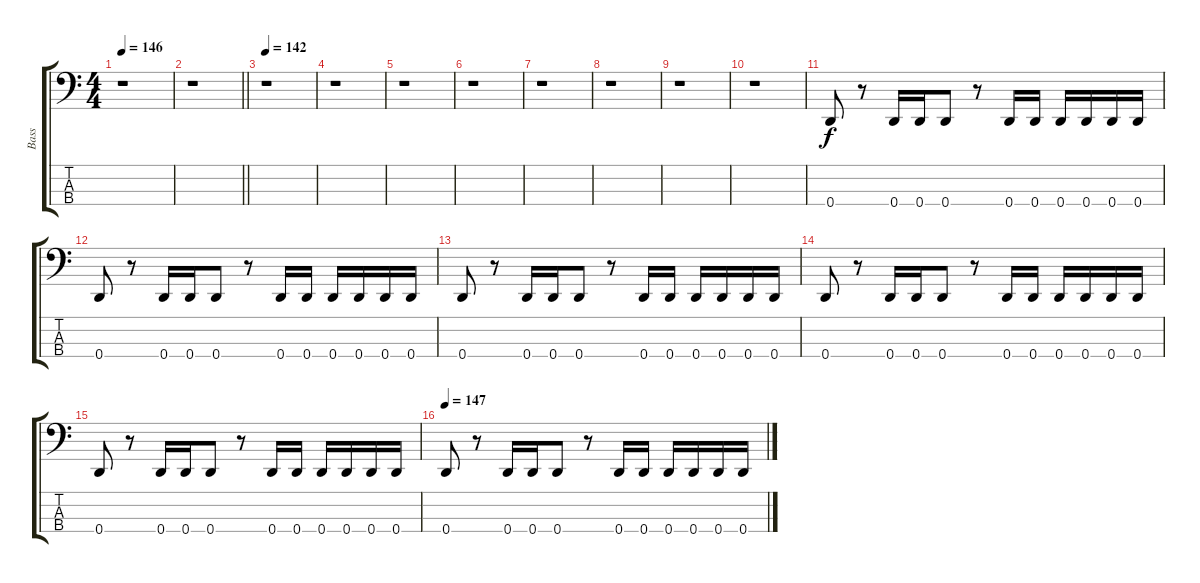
\track ("Bass" "Bass") {instrument electricbasspick}
\staff {score tabs}
\tuning (G2 D2 A1 D1) {hide}
\ts (4 4)
\tempo 146
\clef f4
\ks c
r.1{dy f} |
\barLineRight lightlight
r.1 |
\section ("" "")
\tempo 142
r.1 |
r.1 |
r.1 |
r.1 |
r.1 |
r.1 |
r.1 |
r.1 |
0.4.8 r.8 0.4.16 0.4.16 0.4.8 r.8 0.4.16 0.4.16 0.4.16 0.4.16 0.4.16 0.4.16 |
0.4.8 r.8 0.4.16 0.4.16 0.4.8 r.8 0.4.16 0.4.16 0.4.16 0.4.16 0.4.16 0.4.16 |
0.4.8 r.8 0.4.16 0.4.16 0.4.8 r.8 0.4.16 0.4.16 0.4.16 0.4.16 0.4.16 0.4.16 |
0.4.8 r.8 0.4.16 0.4.16 0.4.8 r.8 0.4.16 0.4.16 0.4.16 0.4.16 0.4.16 0.4.16 |
0.4.8 r.8 0.4.16 0.4.16 0.4.8 r.8 0.4.16 0.4.16 0.4.16 0.4.16 0.4.16 0.4.16 |
\tempo 147
0.4.8 r.8 0.4.16 0.4.16 0.4.8 r.8 0.4.16 0.4.16 0.4.16 0.4.16 0.4.16 0.4.16
